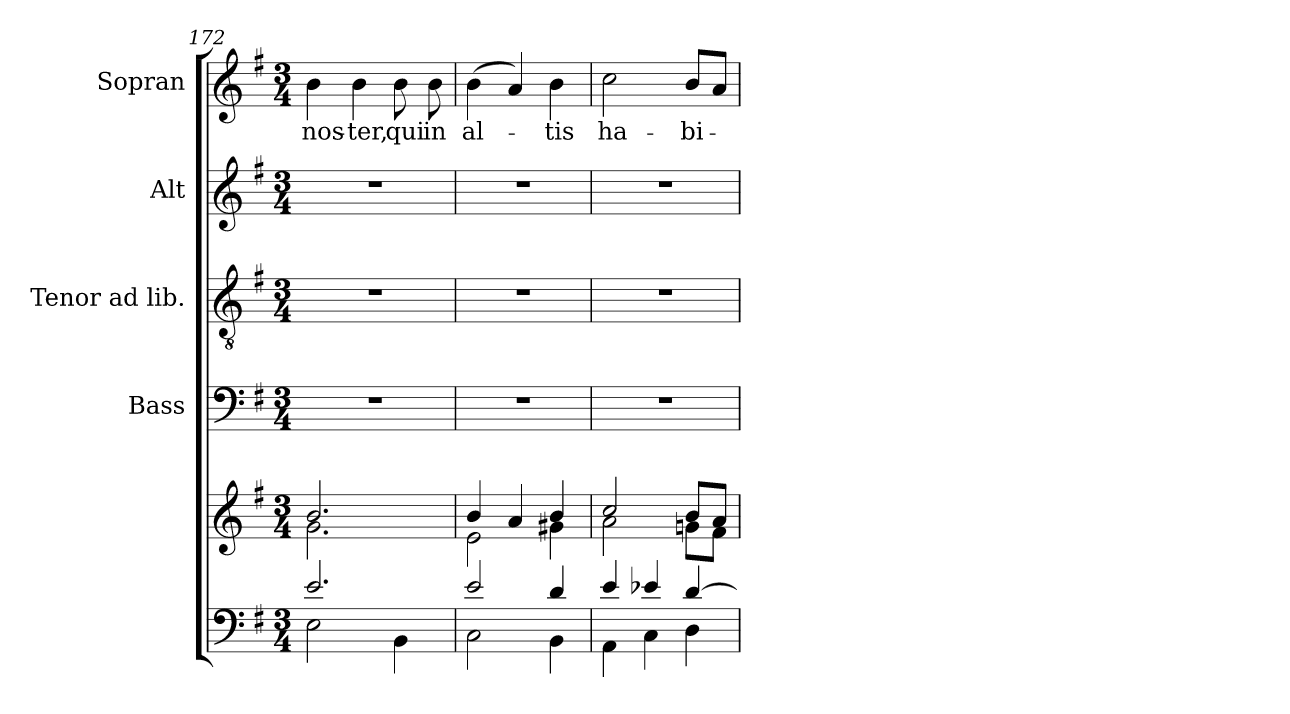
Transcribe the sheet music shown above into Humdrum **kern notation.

**kern	**kern	**kern	**kern	**kern	**kern	**text
*part5	*part5	*part4	*part3	*part2	*part1	*part1
*staff6	*staff5	*staff4	*staff3	*staff2	*staff1	*staff1
*	*	*I"Bass	*I"Tenor ad lib.	*I"Alt	*I"Sopran	*
*	*	*I'B.	*I'T.	*I'A.	*I'S.	*
*clefF4	*clefG2	*clefF4	*clefGv2	*clefG2	*clefG2	*
*k[f#]	*k[f#]	*k[f#]	*k[f#]	*k[f#]	*k[f#]	*
*G:	*G:	*G:	*G:	*G:	*G:	*
*M3/4	*M3/4	*M3/4	*M3/4	*M3/4	*M3/4	*
=172	=172	=172	=172	=172	=172	=172
*^	*^	*	*	*	*	*
!	!	!	!	!	!	!	!	!LO:LY:b
2.e/	2E\	2.b/	2.g\	2.r	2.r	2.r	4b\	nos-
!	!	!	!	!	!	!	!	!LO:LY:b
.	.	.	.	.	.	.	4b\	-ter,
!	!	!	!	!	!	!	!	!LO:LY:b
.	4BB\	.	.	.	.	.	8b\	qui
!	!	!	!	!	!	!	!	!LO:LY:b
.	.	.	.	.	.	.	8b\	in
!!LO:LB:g=z
=173	=173	=173	=173	=173	=173	=173	=173	=173
!	!	!	!	!	!	!	!	!LO:LY:b
2e/	2C\	4b/	2e\	2.r	2.r	2.r	(>4b\	al-
.	.	4a/	.	.	.	.	4a/)	.
!	!	!	!	!	!	!	!	!LO:LY:b
4d/	4BB\	4b/	4g#X\	.	.	.	4b\	-tis
=174	=174	=174	=174	=174	=174	=174	=174	=174
!	!	!	!	!	!	!	!	!LO:LY:b
4e/	4AA\	2cc/	2a\	2.r	2.r	2.r	2cc\	ha-
4e-X/	4C\	.	.	.	.	.	.	.
!	!	!	!	!	!	!	!	!LO:LY:b
[>4d/	4D\	8b/L	8gn\L	.	.	.	8b/L	-bi-
.	.	8a/J	8f#\J	.	.	.	8a/J	.
*v	*v	*	*	*	*	*	*	*
*	*v	*v	*	*	*	*	*
=	=	=	=	=	=	=
*-	*-	*-	*-	*-	*-	*-
